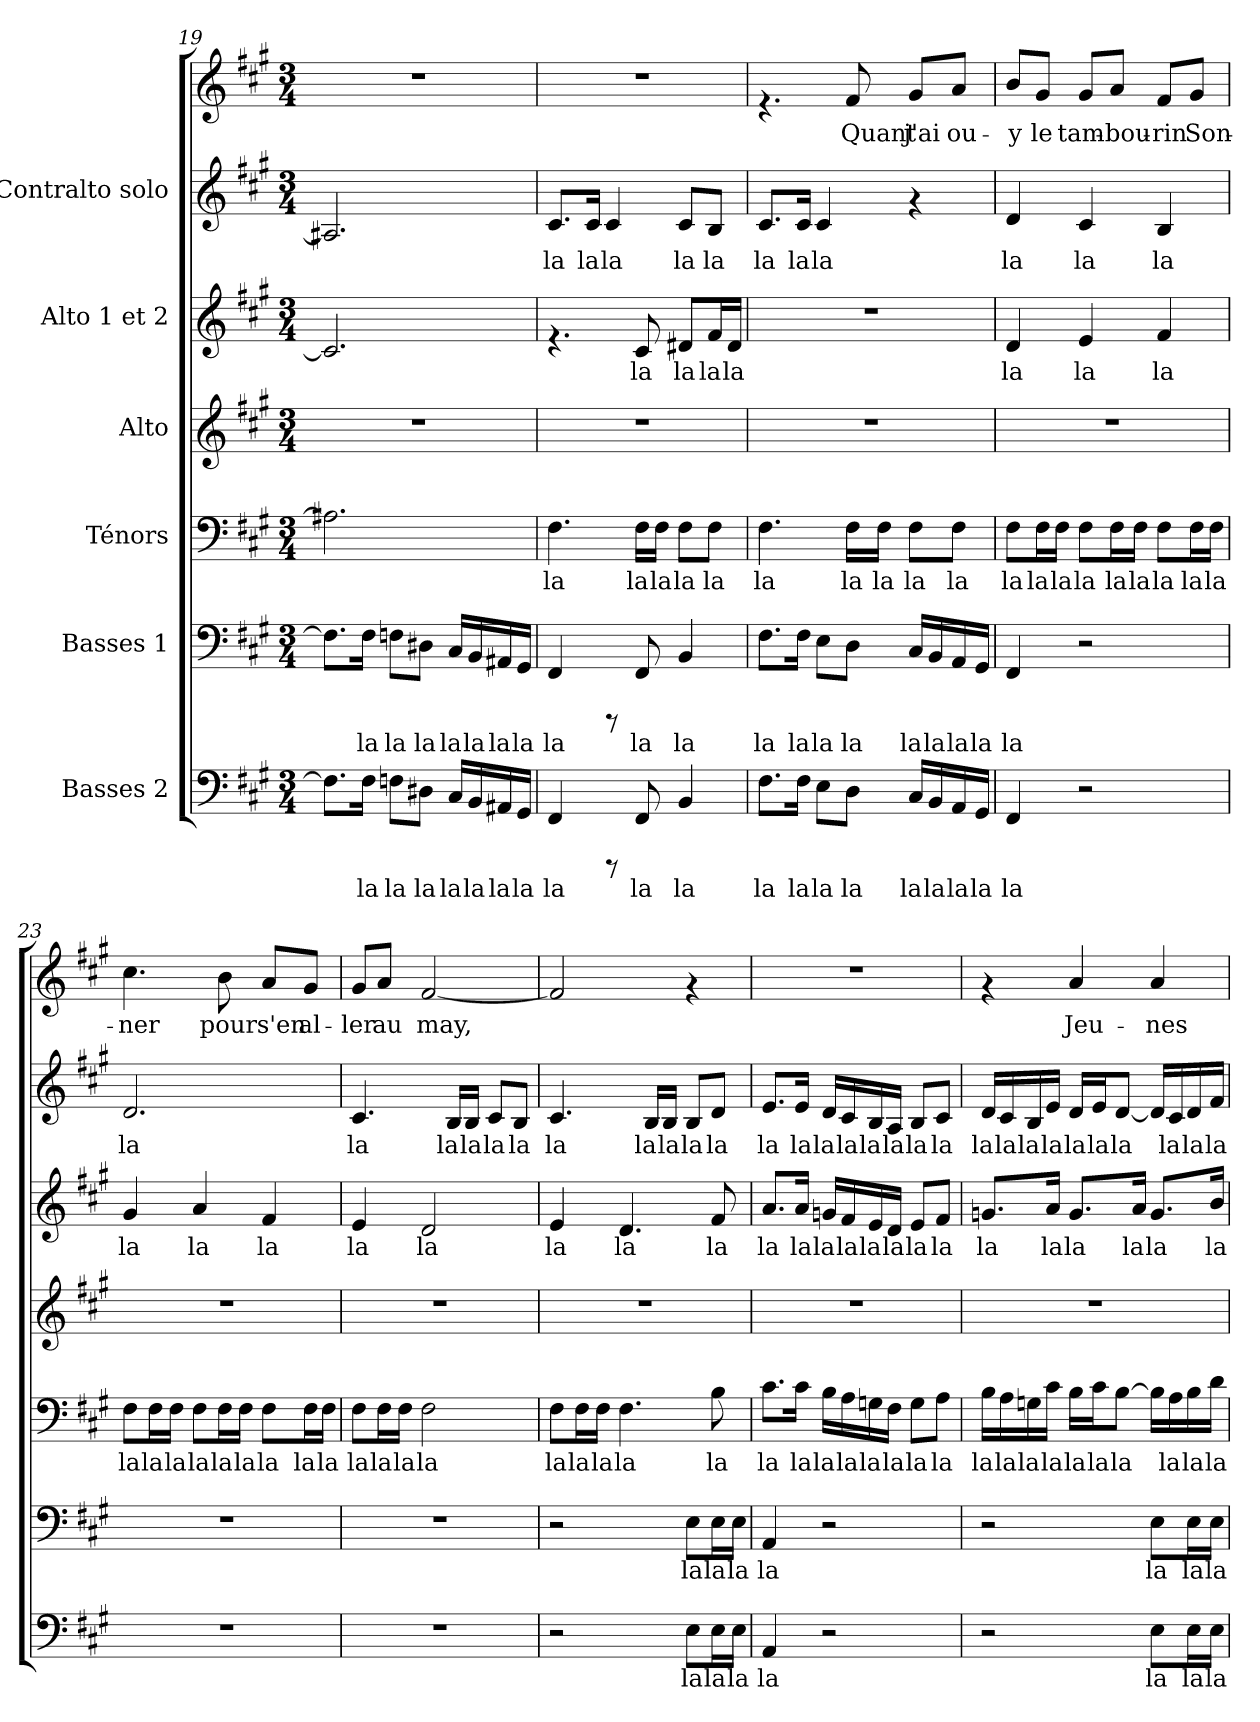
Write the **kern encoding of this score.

**kern	**text	**kern	**text	**kern	**text	**kern	**kern	**text	**kern	**text	**kern	**text
*part6	*part6	*part5	*part5	*part4	*part4	*part3	*part2	*part2	*part1	*part1	*part1	*part1
*staff7	*staff7	*staff6	*staff6	*staff5	*staff5	*staff4	*staff3	*staff3	*staff2	*staff2	*staff1	*staff1
*I"Basses 2	*	*I"Basses 1	*	*I"Ténors	*	*I"Alto	*I"Alto 1 et 2	*	*I"Contralto solo	*	*	*
*clefF4	*	*clefF4	*	*clefF4	*	*clefG2	*clefG2	*	*clefG2	*	*clefG2	*
*k[f#c#g#]	*	*k[f#c#g#]	*	*k[f#c#g#]	*	*k[f#c#g#]	*k[f#c#g#]	*	*k[f#c#g#]	*	*k[f#c#g#]	*
*A:	*	*A:	*	*A:	*	*A:	*A:	*	*A:	*	*A:	*
*M3/4	*	*M3/4	*	*M3/4	*	*M3/4	*M3/4	*	*M3/4	*	*M3/4	*
=19	=19	=19	=19	=19	=19	=19	=19	=19	=19	=19	=19	=19
!	!LO:LY:b:cj	!	!LO:LY:b:cj	!	!	!	!	!	!	!	!	!
8.F#\L]	.	8.F#\L]	.	2.A#X\]	.	2.r	2.c#/]	.	2.A#X/]	.	2.r	.
!	!LO:LY:b:cj	!	!LO:LY:b:cj	!	!	!	!	!	!	!	!	!
16F#\J	la	16F#\J	la	.	.	.	.	.	.	.	.	.
!	!LO:LY:b:cj	!	!LO:LY:b:cj	!	!	!	!	!	!	!	!	!
8Fn\L	la	8Fn\L	la	.	.	.	.	.	.	.	.	.
!	!LO:LY:b:cj	!	!LO:LY:b:cj	!	!	!	!	!	!	!	!	!
8D#X\J	la	8D#X\J	la	.	.	.	.	.	.	.	.	.
!	!LO:LY:b:cj	!	!LO:LY:b:cj	!	!	!	!	!	!	!	!	!
16C#/L	la	16C#/L	la	.	.	.	.	.	.	.	.	.
!	!LO:LY:b:cj	!	!LO:LY:b:cj	!	!	!	!	!	!	!	!	!
16BB/	la	16BB/	la	.	.	.	.	.	.	.	.	.
!	!LO:LY:b:cj	!	!LO:LY:b:cj	!	!	!	!	!	!	!	!	!
16AA#X/	la	16AA#X/	la	.	.	.	.	.	.	.	.	.
!	!LO:LY:b:cj	!	!LO:LY:b:cj	!	!	!	!	!	!	!	!	!
16GG#/J	la	16GG#/J	la	.	.	.	.	.	.	.	.	.
!!LO:LB:g=z
=20	=20	=20	=20	=20	=20	=20	=20	=20	=20	=20	=20	=20
!	!LO:LY:b:cj	!	!LO:LY:b:cj	!	!LO:LY:b:cj	!	!	!	!	!LO:LY:b:cj	!	!
4FF#/	la	4FF#/	la	4.F#\	la	2.r	4.rf	.	8.c#/L	la	2.r	.
!	!	!	!	!	!	!	!	!	!	!LO:LY:b:cj	!	!
.	.	.	.	.	.	.	.	.	16c#/J	la	.	.
!	!	!	!	!	!	!	!	!	!	!LO:LY:b:cj	!	!
8rCCC	.	8rCCC	.	.	.	.	.	.	4c#/	la	.	.
!	!LO:LY:b:cj	!	!LO:LY:b:cj	!	!LO:LY:b:cj	!	!	!LO:LY:b:cj	!	!	!	!
8FF#/	la	8FF#/	la	16F#\L	la	.	8c#/	la	.	.	.	.
!	!	!	!	!	!LO:LY:b:cj	!	!	!	!	!	!	!
.	.	.	.	16F#\J	la	.	.	.	.	.	.	.
!	!LO:LY:b:cj	!	!LO:LY:b:cj	!	!LO:LY:b:cj	!	!	!LO:LY:b:cj	!	!LO:LY:b:cj	!	!
4BB/	la	4BB/	la	8F#\L	la	.	8d#X/L	la	8c#/L	la	.	.
!	!	!	!	!	!LO:LY:b:cj	!	!	!LO:LY:b:cj	!	!LO:LY:b:cj	!	!
.	.	.	.	8F#\J	la	.	16f#/	la	8B/J	la	.	.
!	!	!	!	!	!	!	!	!LO:LY:b:cj	!	!	!	!
.	.	.	.	.	.	.	16d#/J	la	.	.	.	.
=21	=21	=21	=21	=21	=21	=21	=21	=21	=21	=21	=21	=21
!	!LO:LY:b:cj	!	!LO:LY:b:cj	!	!LO:LY:b:cj	!	!	!	!	!LO:LY:b:cj	!	!
8.F#\L	la	8.F#\L	la	4.F#\	la	2.r	2.r	.	8.c#/L	-la	4.rf	.
!	!LO:LY:b:cj	!	!LO:LY:b:cj	!	!	!	!	!	!	!LO:LY:b:cj	!	!
16F#\J	la	16F#\J	la	.	.	.	.	.	16c#/J	la	.	.
!	!LO:LY:b:cj	!	!LO:LY:b:cj	!	!	!	!	!	!	!LO:LY:b:cj	!	!
8E\L	la	8E\L	la	.	.	.	.	.	4c#/	la	.	.
!	!LO:LY:b:cj	!	!LO:LY:b:cj	!	!LO:LY:b:cj	!	!	!	!	!	!	!LO:LY:b:cj
8D\J	la	8D\J	la	16F#\L	la	.	.	.	.	.	8f#/	Quant
!	!	!	!	!	!LO:LY:b:cj	!	!	!	!	!	!	!
.	.	.	.	16F#\J	la	.	.	.	.	.	.	.
!	!LO:LY:b:cj	!	!LO:LY:b:cj	!	!LO:LY:b:cj	!	!	!	!	!	!	!LO:LY:b:cj
16C#/L	la	16C#/L	la	8F#\L	la	.	.	.	4rf	.	8g#/L	j'ai
!	!LO:LY:b:cj	!	!LO:LY:b:cj	!	!	!	!	!	!	!	!	!
16BB/	la	16BB/	la	.	.	.	.	.	.	.	.	.
!	!LO:LY:b:cj	!	!LO:LY:b:cj	!	!LO:LY:b:cj	!	!	!	!	!	!	!LO:LY:b:cj
16AA/	la	16AA/	la	8F#\J	la	.	.	.	.	.	8a/J	ou-
!	!LO:LY:b:cj	!	!LO:LY:b:cj	!	!	!	!	!	!	!	!	!
16GG#/J	la	16GG#/J	la	.	.	.	.	.	.	.	.	.
=22	=22	=22	=22	=22	=22	=22	=22	=22	=22	=22	=22	=22
!	!LO:LY:b:cj	!	!LO:LY:b:cj	!	!LO:LY:b:cj	!	!	!LO:LY:b:cj	!	!LO:LY:b:cj	!	!LO:LY:b:cj
4FF#/	la	4FF#/	la	8F#\L	la	2.r	4d/	la	4d/	-la	8b/L	y
!	!	!	!	!	!LO:LY:b:cj	!	!	!	!	!	!	!LO:LY:b:cj
.	.	.	.	16F#\	la	.	.	.	.	.	8g#/J	le
!	!	!	!	!	!LO:LY:b:cj	!	!	!	!	!	!	!
.	.	.	.	16F#\J	la	.	.	.	.	.	.	.
!	!	!	!	!	!LO:LY:b:cj	!	!	!LO:LY:b:cj	!	!LO:LY:b:cj	!	!LO:LY:b:cj
2r	.	2r	.	8F#\L	la	.	4e/	la	4c#/	la	8g#/L	tam-
!	!	!	!	!	!LO:LY:b:cj	!	!	!	!	!	!	!LO:LY:b:cj
.	.	.	.	16F#\	la	.	.	.	.	.	8a/J	-bou-
!	!	!	!	!	!LO:LY:b:cj	!	!	!	!	!	!	!
.	.	.	.	16F#\J	la	.	.	.	.	.	.	.
!	!	!	!	!	!LO:LY:b:cj	!	!	!LO:LY:b:cj	!	!LO:LY:b:cj	!	!LO:LY:b:cj
.	.	.	.	8F#\L	la	.	4f#/	la	4B/	la	8f#/L	-rin
!	!	!	!	!	!LO:LY:b:cj	!	!	!	!	!	!	!LO:LY:b:cj
.	.	.	.	16F#\	la	.	.	.	.	.	8g#/J	Son-
!	!	!	!	!	!LO:LY:b:cj	!	!	!	!	!	!	!
.	.	.	.	16F#\J	la	.	.	.	.	.	.	.
=23	=23	=23	=23	=23	=23	=23	=23	=23	=23	=23	=23	=23
!	!	!	!	!	!LO:LY:b:cj	!	!	!LO:LY:b:cj	!	!LO:LY:b:cj	!	!LO:LY:b:cj
2.r	.	2.r	.	8F#\L	la	2.r	4g#/	la	2.d/	-la	4.cc#\	ner
!	!	!	!	!	!LO:LY:b:cj	!	!	!	!	!	!	!
.	.	.	.	16F#\	la	.	.	.	.	.	.	.
!	!	!	!	!	!LO:LY:b:cj	!	!	!	!	!	!	!
.	.	.	.	16F#\J	la	.	.	.	.	.	.	.
!	!	!	!	!	!LO:LY:b:cj	!	!	!LO:LY:b:cj	!	!	!	!
.	.	.	.	8F#\L	la	.	4a/	la	.	.	.	.
!	!	!	!	!	!LO:LY:b:cj	!	!	!	!	!	!	!LO:LY:b:cj
.	.	.	.	16F#\	la	.	.	.	.	.	8b\	pour
!	!	!	!	!	!LO:LY:b:cj	!	!	!	!	!	!	!
.	.	.	.	16F#\J	la	.	.	.	.	.	.	.
!	!	!	!	!	!LO:LY:b:cj	!	!	!LO:LY:b:cj	!	!	!	!LO:LY:b:cj
.	.	.	.	8F#\L	la	.	4f#/	la	.	.	8a/L	s'en
!	!	!	!	!	!LO:LY:b:cj	!	!	!	!	!	!	!LO:LY:b:cj
.	.	.	.	16F#\	la	.	.	.	.	.	8g#/J	al-
!	!	!	!	!	!LO:LY:b:cj	!	!	!	!	!	!	!
.	.	.	.	16F#\J	la	.	.	.	.	.	.	.
!!LO:PB:g=z
=24	=24	=24	=24	=24	=24	=24	=24	=24	=24	=24	=24	=24
!	!	!	!	!	!LO:LY:b:cj	!	!	!LO:LY:b:cj	!	!LO:LY:b:cj	!	!LO:LY:b:cj
2.r	.	2.r	.	8F#\L	la	2.r	4e/	la	4.c#/	la	8g#/L	ler
!	!	!	!	!	!LO:LY:b:cj	!	!	!	!	!	!	!LO:LY:b:cj
.	.	.	.	16F#\	la	.	.	.	.	.	8a/J	au
!	!	!	!	!	!LO:LY:b:cj	!	!	!	!	!	!	!
.	.	.	.	16F#\J	la	.	.	.	.	.	.	.
!	!	!	!	!	!LO:LY:b:cj	!	!	!LO:LY:b:cj	!	!	!	!LO:LY:b:cj
.	.	.	.	2F#\	la	.	2d/	la	.	.	[<2f#/	may,
!	!	!	!	!	!	!	!	!	!	!LO:LY:b:cj	!	!
.	.	.	.	.	.	.	.	.	16B/L	la	.	.
!	!	!	!	!	!	!	!	!	!	!LO:LY:b:cj	!	!
.	.	.	.	.	.	.	.	.	16B/J	la	.	.
!	!	!	!	!	!	!	!	!	!	!LO:LY:b:cj	!	!
.	.	.	.	.	.	.	.	.	8c#/L	la	.	.
!	!	!	!	!	!	!	!	!	!	!LO:LY:b:cj	!	!
.	.	.	.	.	.	.	.	.	8B/J	la	.	.
=25	=25	=25	=25	=25	=25	=25	=25	=25	=25	=25	=25	=25
!	!	!	!	!	!LO:LY:b:cj	!	!	!LO:LY:b:cj	!	!LO:LY:b:cj	!	!
2r	.	2r	.	8F#\L	la	2.r	4e/	la	4.c#/	la	2f#/]	.
!	!	!	!	!	!LO:LY:b:cj	!	!	!	!	!	!	!
.	.	.	.	16F#\	la	.	.	.	.	.	.	.
!	!	!	!	!	!LO:LY:b:cj	!	!	!	!	!	!	!
.	.	.	.	16F#\J	la	.	.	.	.	.	.	.
!	!	!	!	!	!LO:LY:b:cj	!	!	!LO:LY:b:cj	!	!	!	!
.	.	.	.	4.F#\	la	.	4.d/	la	.	.	.	.
!	!	!	!	!	!	!	!	!	!	!LO:LY:b:cj	!	!
.	.	.	.	.	.	.	.	.	16B/L	la	.	.
!	!	!	!	!	!	!	!	!	!	!LO:LY:b:cj	!	!
.	.	.	.	.	.	.	.	.	16B/J	la	.	.
!	!LO:LY:b:cj	!	!LO:LY:b:cj	!	!	!	!	!	!	!LO:LY:b:cj	!	!
8E\L	la	8E\L	la	.	.	.	.	.	8B/L	la	4rf	.
!	!LO:LY:b:cj	!	!LO:LY:b:cj	!	!LO:LY:b:cj	!	!	!LO:LY:b:cj	!	!LO:LY:b:cj	!	!
16E\	la	16E\	la	8B\	la	.	8f#/	la	8d/J	la	.	.
!	!LO:LY:b:cj	!	!LO:LY:b:cj	!	!	!	!	!	!	!	!	!
16E\J	la	16E\J	la	.	.	.	.	.	.	.	.	.
=26	=26	=26	=26	=26	=26	=26	=26	=26	=26	=26	=26	=26
!	!LO:LY:b:cj	!	!LO:LY:b:cj	!	!LO:LY:b:cj	!	!	!LO:LY:b:cj	!	!LO:LY:b:cj	!	!
4AA/	la	4AA/	la	8.c#\L	la	2.r	8.a/L	la	8.e/L	la	2.r	.
!	!	!	!	!	!LO:LY:b:cj	!	!	!LO:LY:b:cj	!	!LO:LY:b:cj	!	!
.	.	.	.	16c#\J	la	.	16a/J	la	16e/J	la	.	.
!	!	!	!	!	!LO:LY:b:cj	!	!	!LO:LY:b:cj	!	!LO:LY:b:cj	!	!
2r	.	2r	.	16B\L	la	.	16gn/L	la	16d/L	la	.	.
!	!	!	!	!	!LO:LY:b:cj	!	!	!LO:LY:b:cj	!	!LO:LY:b:cj	!	!
.	.	.	.	16A\	la	.	16f#/	la	16c#/	la	.	.
!	!	!	!	!	!LO:LY:b:cj	!	!	!LO:LY:b:cj	!	!LO:LY:b:cj	!	!
.	.	.	.	16Gn\	la	.	16e/	la	16B/	la	.	.
!	!	!	!	!	!LO:LY:b:cj	!	!	!LO:LY:b:cj	!	!LO:LY:b:cj	!	!
.	.	.	.	16F#\J	la	.	16d/J	la	16A/J	la	.	.
!	!	!	!	!	!LO:LY:b:cj	!	!	!LO:LY:b:cj	!	!LO:LY:b:cj	!	!
.	.	.	.	8G\L	la	.	8e/L	la	8B/L	la	.	.
!	!	!	!	!	!LO:LY:b:cj	!	!	!LO:LY:b:cj	!	!LO:LY:b:cj	!	!
.	.	.	.	8A\J	la	.	8f#/J	la	8c#/J	la	.	.
=27	=27	=27	=27	=27	=27	=27	=27	=27	=27	=27	=27	=27
!	!	!	!	!	!LO:LY:b:cj	!	!	!LO:LY:b:cj	!	!LO:LY:b:cj	!	!
2r	.	2r	.	16B\L	la	2.r	8.gn/L	la	16d/L	la	4rf	.
!	!	!	!	!	!LO:LY:b:cj	!	!	!	!	!LO:LY:b:cj	!	!
.	.	.	.	16A\	la	.	.	.	16c#/	la	.	.
!	!	!	!	!	!LO:LY:b:cj	!	!	!	!	!LO:LY:b:cj	!	!
.	.	.	.	16Gn\	la	.	.	.	16B/	la	.	.
!	!	!	!	!	!LO:LY:b:cj	!	!	!LO:LY:b:cj	!	!LO:LY:b:cj	!	!
.	.	.	.	16c#\J	la	.	16a/J	la	16e/J	la	.	.
!	!	!	!	!	!LO:LY:b:cj	!	!	!LO:LY:b:cj	!	!LO:LY:b:cj	!	!LO:LY:b:cj
.	.	.	.	16B\L	la	.	8.g/L	la	16d/L	la	4a/	Jeu-
!	!	!	!	!	!LO:LY:b:cj	!	!	!	!	!LO:LY:b:cj	!	!
.	.	.	.	16c#\	la	.	.	.	16e/	la	.	.
!	!	!	!	!	!LO:LY:b:cj	!	!	!	!	!LO:LY:b:cj	!	!
.	.	.	.	[>8B\J	la	.	.	.	[<8d/J	la	.	.
!	!	!	!	!	!	!	!	!LO:LY:b:cj	!	!	!	!
.	.	.	.	.	.	.	16a/J	la	.	.	.	.
!	!LO:LY:b:cj	!	!LO:LY:b:cj	!	!LO:LY:b:cj	!	!	!LO:LY:b:cj	!	!LO:LY:b:cj	!	!LO:LY:b:cj
8E\L	la	8E\L	la	16B\L]	.	.	8.g/L	la	16d/L]	.	4a/	-nes
!	!	!	!	!	!LO:LY:b:cj	!	!	!	!	!LO:LY:b:cj	!	!
.	.	.	.	16A\	la	.	.	.	16c#/	la	.	.
!	!LO:LY:b:cj	!	!LO:LY:b:cj	!	!LO:LY:b:cj	!	!	!	!	!LO:LY:b:cj	!	!
16E\	la	16E\	la	16B\	la	.	.	.	16d/	la	.	.
!	!LO:LY:b:cj	!	!LO:LY:b:cj	!	!LO:LY:b:cj	!	!	!LO:LY:b:cj	!	!LO:LY:b:cj	!	!
16E\J	la	16E\J	la	16d\J	la	.	16b/J	la	16f#/J	la	.	.
=	=	=	=	=	=	=	=	=	=	=	=	=
*-	*-	*-	*-	*-	*-	*-	*-	*-	*-	*-	*-	*-
